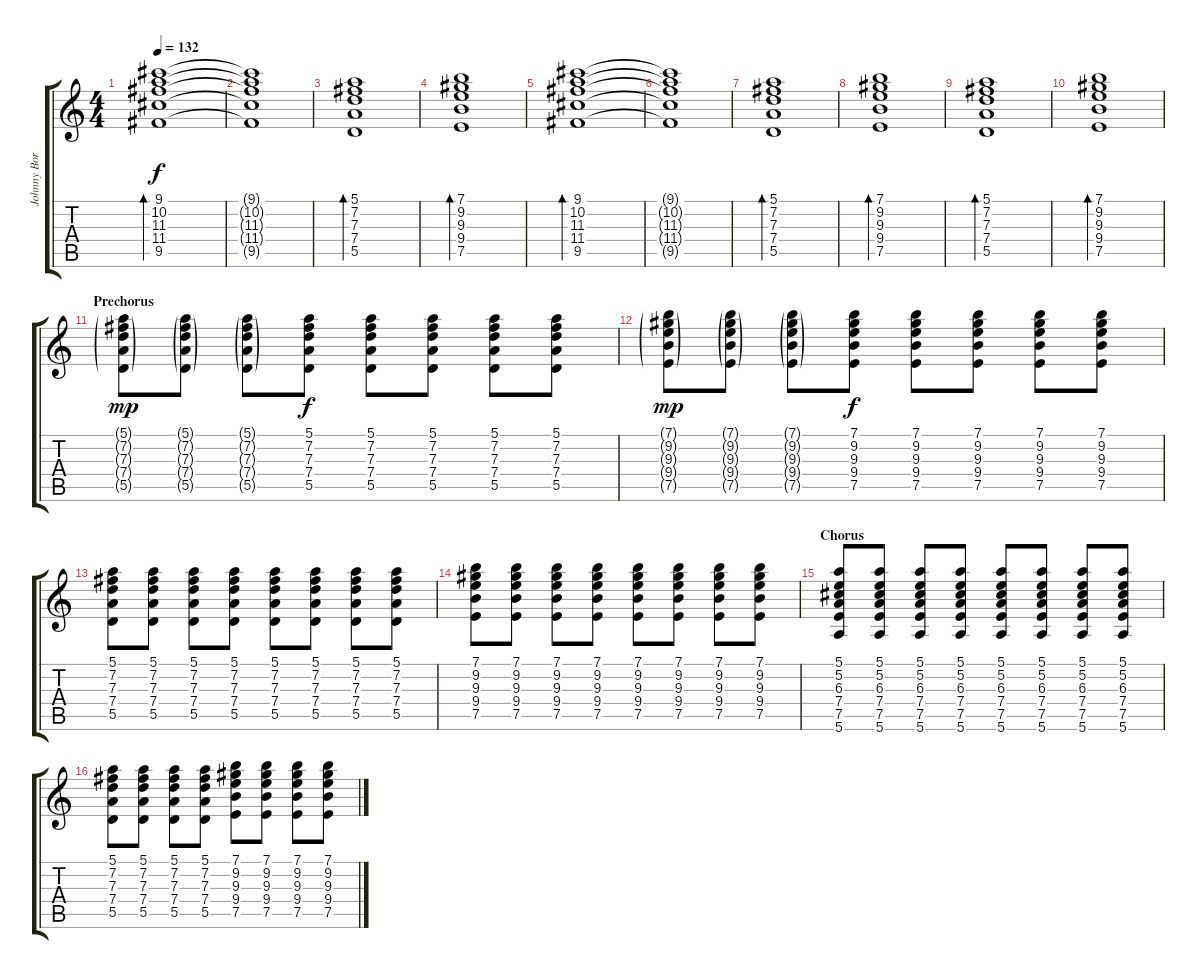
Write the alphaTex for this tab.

\track ("Johnny Borrell" "Johnny Bor") {instrument electricguitarclean}
\staff {score tabs}
\tuning (E4 B3 G3 D3 A2 E2) {hide}
\ts (4 4)
\tempo 132
\clef g2
\ks c
(9.1 10.2 11.3 11.4 9.5).1{bd 240 dy f} |
(9.1{t} 10.2{t} 11.3{t} 11.4{t} 9.5{t}).1 |
(5.1 7.2 7.3 7.4 5.5).1{bd 240} |
(7.1 9.2 9.3 9.4 7.5).1{bd 240} |
(9.1 10.2 11.3 11.4 9.5).1{bd 240} |
(9.1{t} 10.2{t} 11.3{t} 11.4{t} 9.5{t}).1 |
(5.1 7.2 7.3 7.4 5.5).1{bd 240} |
(7.1 9.2 9.3 9.4 7.5).1{bd 240} |
(5.1 7.2 7.3 7.4 5.5).1{bd 240} |
(7.1 9.2 9.3 9.4 7.5).1{bd 240} |
\section ("" "Prechorus")
(5.1{g} 7.2{g} 7.3{g} 7.4{g} 5.5{g}).8{dy mp} (5.1{g} 7.2{g} 7.3{g} 7.4{g} 5.5{g}).8 (5.1{g} 7.2{g} 7.3{g} 7.4{g} 5.5{g}).8 (5.1 7.2 7.3 7.4 5.5).8{dy f} (5.1 7.2 7.3 7.4 5.5).8 (5.1 7.2 7.3 7.4 5.5).8 (5.1 7.2 7.3 7.4 5.5).8 (5.1 7.2 7.3 7.4 5.5).8 |
(7.1{g} 9.2{g} 9.3{g} 9.4{g} 7.5{g}).8{dy mp} (7.1{g} 9.2{g} 9.3{g} 9.4{g} 7.5{g}).8 (7.1{g} 9.2{g} 9.3{g} 9.4{g} 7.5{g}).8 (7.1 9.2 9.3 9.4 7.5).8{dy f} (7.1 9.2 9.3 9.4 7.5).8 (7.1 9.2 9.3 9.4 7.5).8 (7.1 9.2 9.3 9.4 7.5).8 (7.1 9.2 9.3 9.4 7.5).8 |
(5.1 7.2 7.3 7.4 5.5).8 (5.1 7.2 7.3 7.4 5.5).8 (5.1 7.2 7.3 7.4 5.5).8 (5.1 7.2 7.3 7.4 5.5).8 (5.1 7.2 7.3 7.4 5.5).8 (5.1 7.2 7.3 7.4 5.5).8 (5.1 7.2 7.3 7.4 5.5).8 (5.1 7.2 7.3 7.4 5.5).8 |
(7.1 9.2 9.3 9.4 7.5).8 (7.1 9.2 9.3 9.4 7.5).8 (7.1 9.2 9.3 9.4 7.5).8 (7.1 9.2 9.3 9.4 7.5).8 (7.1 9.2 9.3 9.4 7.5).8 (7.1 9.2 9.3 9.4 7.5).8 (7.1 9.2 9.3 9.4 7.5).8 (7.1 9.2 9.3 9.4 7.5).8 |
\section ("" "Chorus")
(5.1 5.2 6.3 7.4 7.5 5.6).8 (5.1 5.2 6.3 7.4 7.5 5.6).8 (5.1 5.2 6.3 7.4 7.5 5.6).8 (5.1 5.2 6.3 7.4 7.5 5.6).8 (5.1 5.2 6.3 7.4 7.5 5.6).8 (5.1 5.2 6.3 7.4 7.5 5.6).8 (5.1 5.2 6.3 7.4 7.5 5.6).8 (5.1 5.2 6.3 7.4 7.5 5.6).8 |
(5.1 7.2 7.3 7.4 5.5).8 (5.1 7.2 7.3 7.4 5.5).8 (5.1 7.2 7.3 7.4 5.5).8 (5.1 7.2 7.3 7.4 5.5).8 (7.1 9.2 9.3 9.4 7.5).8 (7.1 9.2 9.3 9.4 7.5).8 (7.1 9.2 9.3 9.4 7.5).8 (7.1 9.2 9.3 9.4 7.5).8
